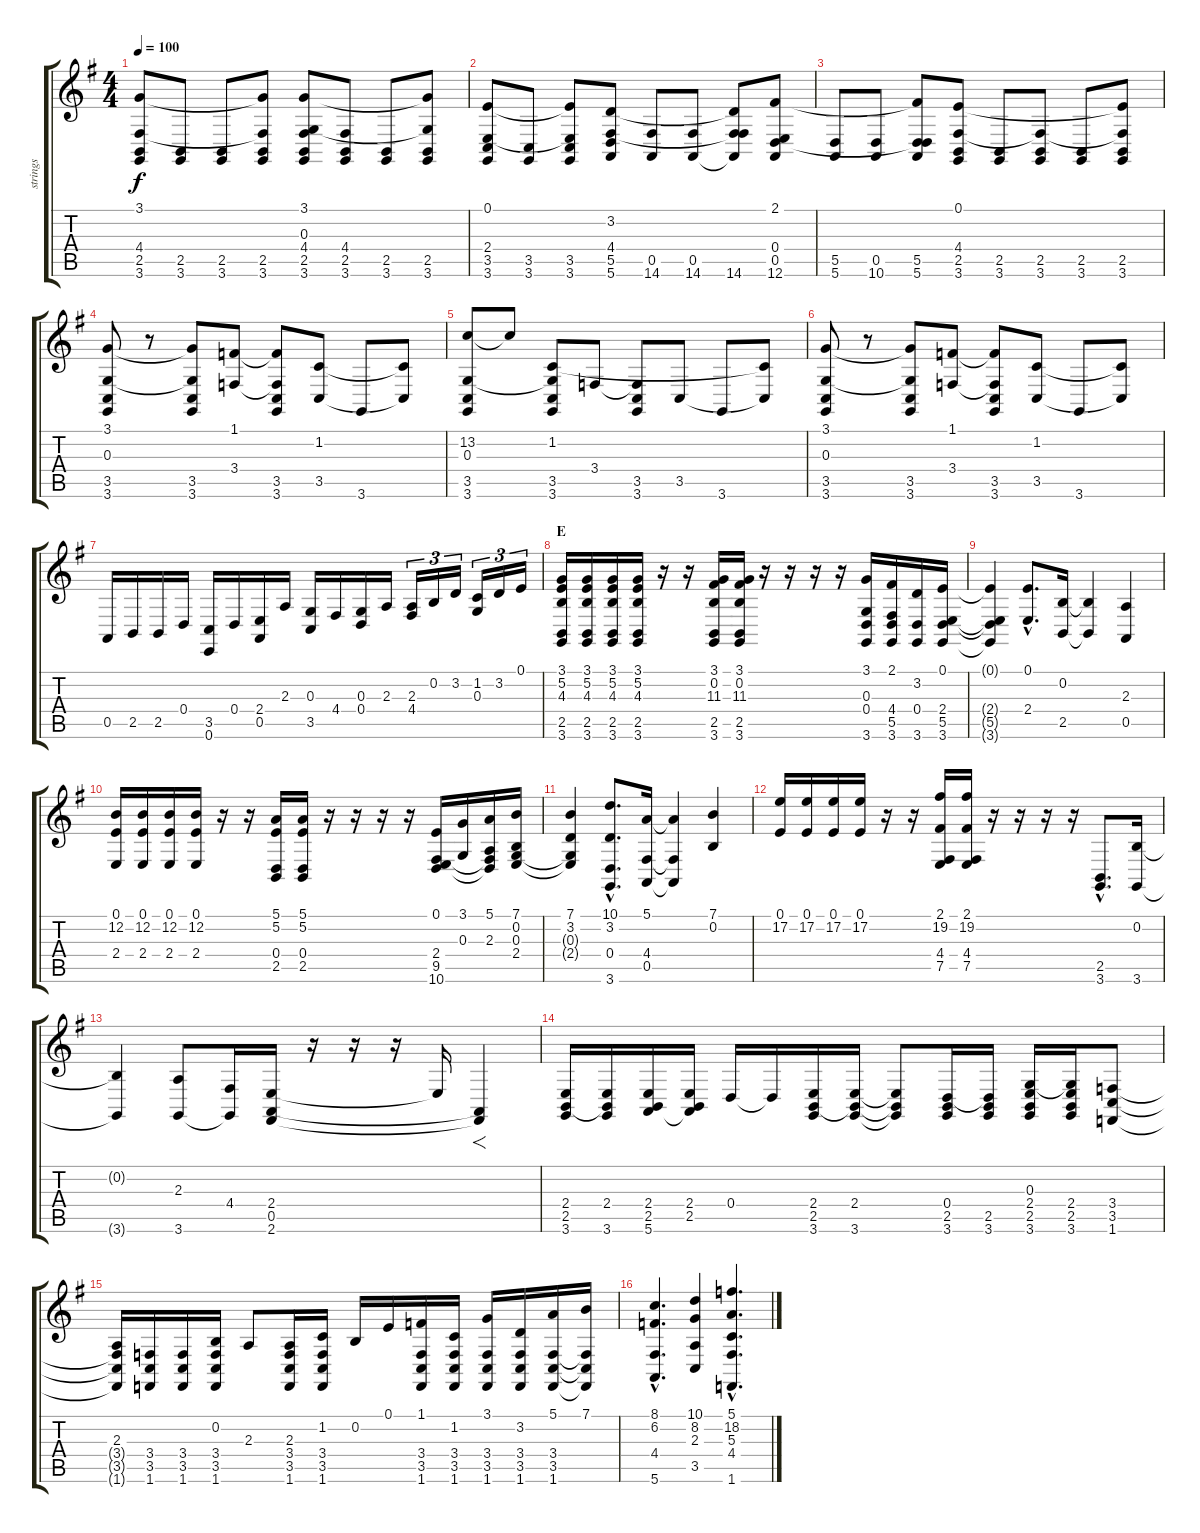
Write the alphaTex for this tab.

\track ("strings" "strings") {instrument tremolostrings}
\staff {score tabs}
\tuning (E4 B3 G3 D3 A2 E2) {hide}
\ts (4 4)
\tempo 100
\clef g2
\ks g
(3.1 4.4 2.5 3.6).8{dy f} (2.5 3.6).8 (2.5 3.6).8 (3.1{t} 4.4{t} 2.5 3.6).8 (3.1 0.3 4.4 2.5 3.6).8 (4.4 2.5 3.6).8 (2.5 3.6).8 (3.1{t} 0.3{t} 2.5 3.6).8 |
(0.1 2.4 3.5 3.6).8 (3.5 3.6).8 (0.1{t} 2.4{t} 3.5 3.6).8 (3.2 4.4 5.5 5.6).8 (0.5 14.6).8 (0.5 14.6).8 (3.2{t} 4.4{t} 0.5{t} 14.6).8 (2.1 0.4 0.5 12.6).8 |
(5.5 5.6).8 (0.5 10.6).8 (2.1{t} 0.4{t} 5.5 5.6).8 (0.1 4.4 2.5 3.6).8 (2.5 3.6).8 (4.4{t} 2.5 3.6).8 (2.5 3.6).8 (0.1{t} 4.4{t} 2.5 3.6).8 |
(3.1 0.3 3.5 3.6).8 r.8 (3.1{t} 0.3{t} 3.5 3.6).8 (1.1 3.4).8 (1.1{t} 3.4{t} 3.5 3.6).8 (1.2 3.5).8 3.6.8 (1.2{t} 3.5{t}).8 |
(13.2 0.3 3.5 3.6).8 13.2{t}.8 (1.2 0.3{t} 3.5 3.6).8 3.4.8 (3.4{t} 3.5 3.6).8 3.5.8 3.6.8 (1.2{t} 3.5{t}).8 |
(3.1 0.3 3.5 3.6).8 r.8 (3.1{t} 0.3{t} 3.5 3.6).8 (1.1 3.4).8 (1.1{t} 3.4{t} 3.5 3.6).8 (1.2 3.5).8 3.6.8 (1.2{t} 3.5{t}).8 |
0.5.16 2.5.16 2.5.16 0.4.16 (3.5 0.6).16 0.4.16 (2.4 0.5).16 2.3.16 (0.3 3.5).16 4.4.16 (0.3 0.4).16 2.3.16 (2.3 4.4).16{tu (3 2)} 0.2.16{tu (3 2)} 3.2.16{tu (3 2)} (1.2 0.3).16{tu (3 2)} 3.2.16{tu (3 2)} 0.1.16{tu (3 2)} |
\section ("" "E")
(3.1 5.2 4.3 2.5 3.6).16 (3.1 5.2 4.3 2.5 3.6).16 (3.1 5.2 4.3 2.5 3.6).16 (3.1 5.2 4.3 2.5 3.6).16 r.16 r.16 (3.1 0.2 11.3 2.5 3.6).16 (3.1 0.2 11.3 2.5 3.6).16 r.16 r.16 r.16 r.16 (3.1 0.3 0.4 3.6).16 (2.1 4.4 5.5 3.6).16 (3.2 0.4 3.6).16 (0.1 2.4 5.5 3.6).16 |
(0.1{t} 2.4{t} 5.5{t} 3.6{t}).4 (0.1{hac} 2.4{hac}).8{d} (0.2 2.5).16 (0.2{t} 2.5{t}).4 (2.3 0.5).4 |
(0.1 12.2 2.4).16 (0.1 12.2 2.4).16 (0.1 12.2 2.4).16 (0.1 12.2 2.4).16 r.16 r.16 (5.1 5.2 0.4 2.5).16 (5.1 5.2 0.4 2.5).16 r.16 r.16 r.16 r.16 (0.1 2.4 9.5 10.6).16 (3.1 0.3).16 (5.1 2.3 9.5{t} 10.6{t}).16 (7.1 0.2 0.3 2.4).16 |
(7.1 3.2 0.3{t} 2.4{t}).4 (10.1{hac} 3.2{hac} 0.4{hac} 3.6{hac}).8{d} (5.1 4.4 0.5).16 (5.1{t} 4.4{t} 0.5{t}).4 (7.1 0.2).4 |
(0.1 17.2).16 (0.1 17.2).16 (0.1 17.2).16 (0.1 17.2).16 r.16 r.16 (2.1 19.2 4.4 7.5).16 (2.1 19.2 4.4 7.5).16 r.16 r.16 r.16 r.16 (2.5{hac} 3.6{hac}).8{d} (0.2 3.6).16 |
(0.2{t} 3.6{t}).4 (2.3 3.6).8 (4.4 3.6{t}).16 (2.4 0.5 2.6).16 r.16 r.16 r.16 2.4{t}.16 (0.5{t} 2.6{t}).4{f} |
(2.4 2.5 3.6).16 (2.4 2.5{t} 3.6).16 (2.4 2.5 5.6).16 (2.4 2.5 5.6{t}).16 0.4.16 0.4{t}.16 (2.4 2.5 3.6).16 (2.4 2.5{t} 3.6).16 (2.4{t} 2.5{t} 3.6{t}).8 (0.4 2.5 3.6).16 (0.4{t} 2.5 3.6).16 (0.3 2.4 2.5 3.6).16 (0.3{t} 2.4 2.5 3.6).16 (3.4 3.5 1.6).8 |
(2.3 3.4{t} 3.5{t} 1.6{t}).16 (3.4 3.5 1.6).16 (3.4 3.5 1.6).16 (0.2 3.4 3.5 1.6).16 2.3.8 (2.3 3.4 3.5 1.6).16 (1.2 3.4 3.5 1.6).16 0.2.16 0.1.16 (1.1 3.4 3.5 1.6).16 (1.2 3.4 3.5 1.6).16 (3.1 3.4 3.5 1.6).16 (3.2 3.4 3.5 1.6).16 (5.1 3.4 3.5 1.6).16 (7.1 3.4{t} 3.5{t} 1.6{t}).16 |
(8.1{hac} 6.2{hac} 4.4{hac} 5.6{hac}).4{d} (10.1 8.2 2.3 3.5).4 (5.1{hac} 18.2{hac} 5.3{hac} 4.4{hac} 1.6{hac}).4{d}
